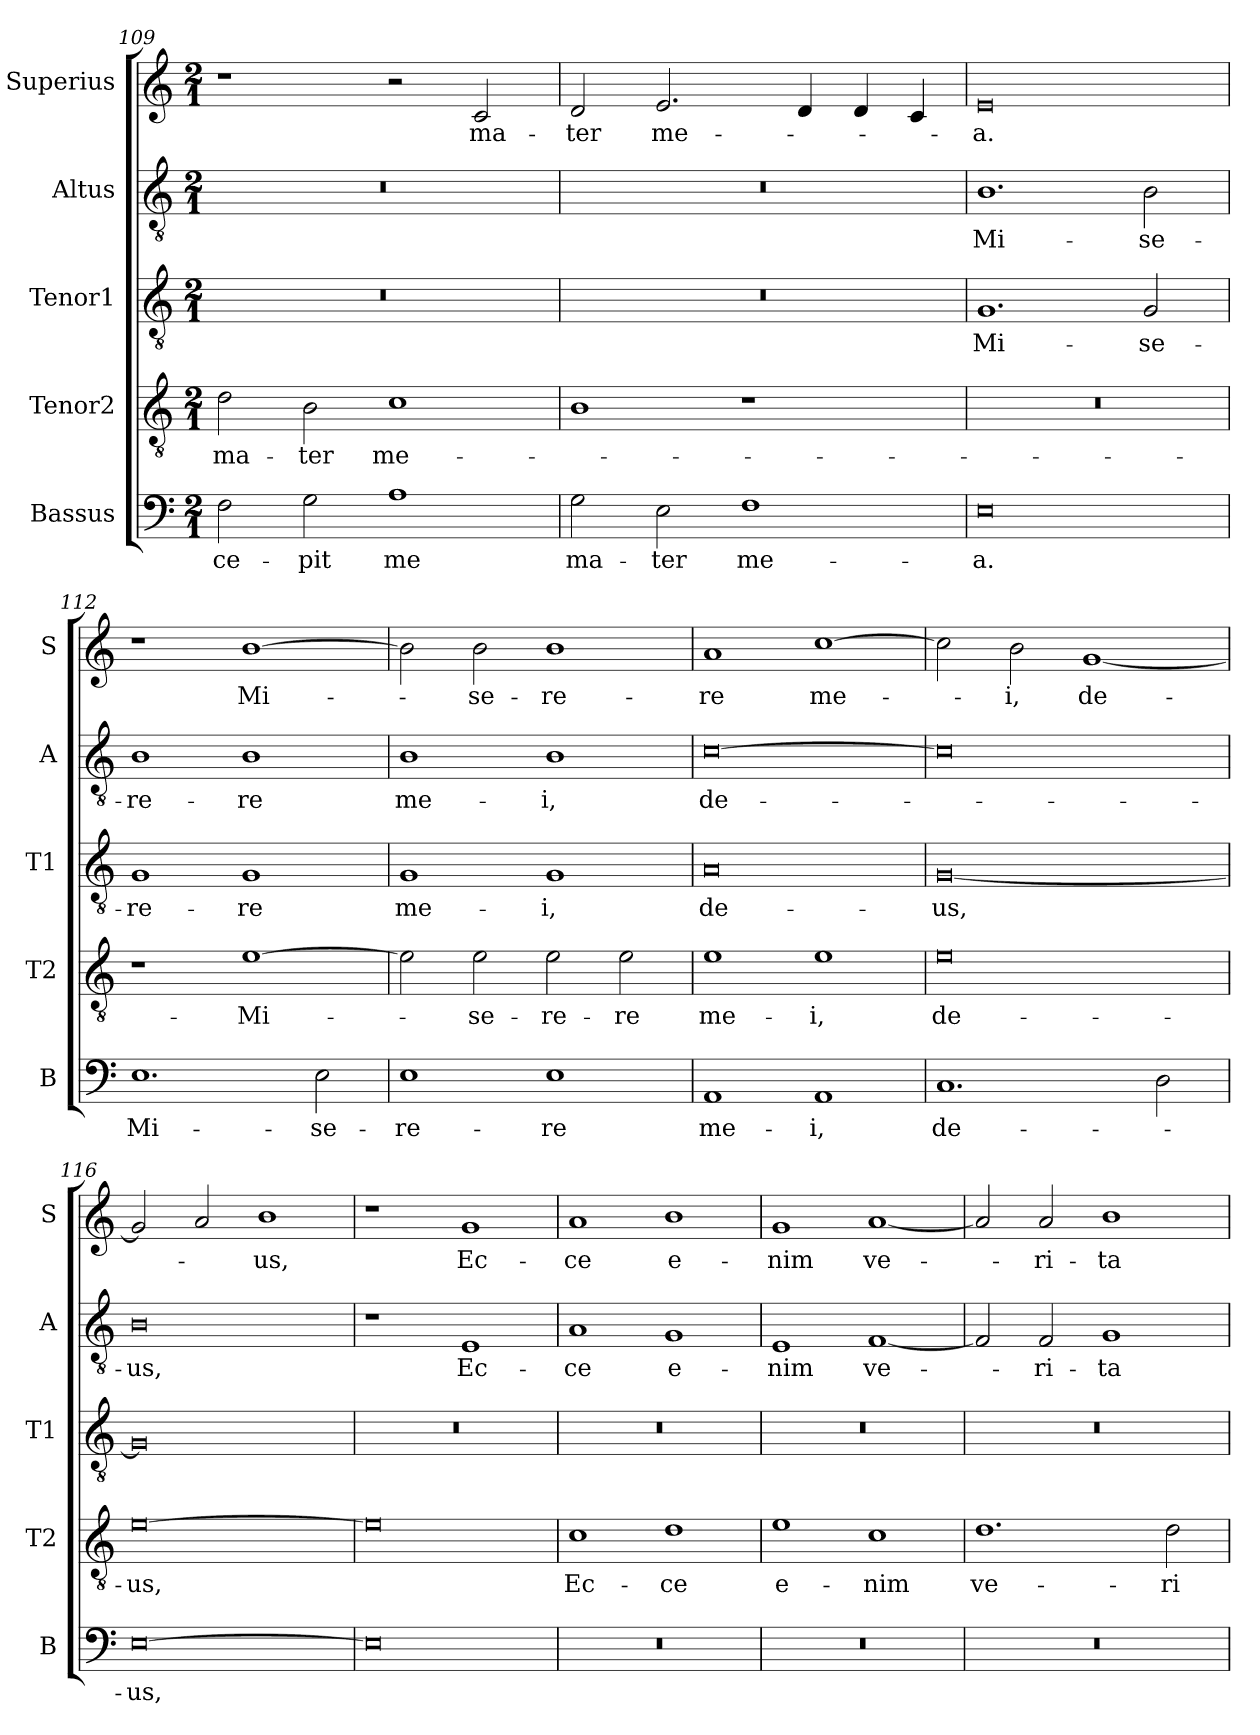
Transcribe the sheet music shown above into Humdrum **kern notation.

**kern	**text	**kern	**text	**kern	**text	**kern	**text	**kern	**text
*part5	*part5	*part4	*part4	*part3	*part3	*part2	*part2	*part1	*part1
*staff5	*staff5	*staff4	*staff4	*staff3	*staff3	*staff2	*staff2	*staff1	*staff1
*I"Bassus	*	*I"Tenor2	*	*I"Tenor1	*	*I"Altus	*	*I"Superius	*
*I'B	*	*I'T2	*	*I'T1	*	*I'A	*	*I'S	*
*clefF4	*	*clefGv2	*	*clefGv2	*	*clefGv2	*	*clefG2	*
*k[]	*	*k[]	*	*k[]	*	*k[]	*	*k[]	*
*M2/1	*	*M2/1	*	*M2/1	*	*M2/1	*	*M2/1	*
=109	=109	=109	=109	=109	=109	=109	=109	=109	=109
2F	-ce-	2d	ma-	0r	.	0r	.	1r	.
2G	-pit	2B	-ter	.	.	.	.	.	.
1A	me	1c	me-	.	.	.	.	2r	.
.	.	.	.	.	.	.	.	2c	ma-
=110	=110	=110	=110	=110	=110	=110	=110	=110	=110
2G	ma-	1B	.	0r	.	0r	.	2d	-ter
2E	-ter	.	.	.	.	.	.	2.e	me-
1F	me-	1r	.	.	.	.	.	.	.
.	.	.	.	.	.	.	.	4d	.
.	.	.	.	.	.	.	.	4d	.
.	.	.	.	.	.	.	.	4c	.
=111	=111	=111	=111	=111	=111	=111	=111	=111	=111
0E	-a.	0r	.	1.G	Mi-	1.B	Mi-	0e	-a.
.	.	.	.	2G	-se-	2B	-se-	.	.
=112	=112	=112	=112	=112	=112	=112	=112	=112	=112
1.E	Mi-	1r	.	1G	-re-	1B	-re-	1r	.
.	.	[1e	-Mi-	1G	-re	1B	-re	[1b	Mi-
2E	-se-	.	.	.	.	.	.	.	.
=113	=113	=113	=113	=113	=113	=113	=113	=113	=113
1E	-re-	2e]	.	1G	me-	1B	me-	2b]	.
.	.	2e	-se-	.	.	.	.	2b	-se-
1E	-re	2e	-re-	1G	-i,	1B	-i,	1b	-re-
.	.	2e	-re	.	.	.	.	.	.
=114	=114	=114	=114	=114	=114	=114	=114	=114	=114
1AA	me-	1e	me-	0A	de-	[0c	de-	1a	-re
1AA	-i,	1e	-i,	.	.	.	.	[1cc	me-
=115	=115	=115	=115	=115	=115	=115	=115	=115	=115
1.C	de-	0e	de-	[0G	-us,	0c]	.	2cc]	.
.	.	.	.	.	.	.	.	2b	-i,
.	.	.	.	.	.	.	.	[1g	de-
2D	.	.	.	.	.	.	.	.	.
=116	=116	=116	=116	=116	=116	=116	=116	=116	=116
[0E	-us,	[0e	-us,	0G]	.	0B	-us,	2g]	.
.	.	.	.	.	.	.	.	2a	.
.	.	.	.	.	.	.	.	1b	-us,
=117	=117	=117	=117	=117	=117	=117	=117	=117	=117
0E]	.	0e]	.	0r	.	1r	.	1r	.
.	.	.	.	.	.	1E	Ec-	1g	Ec-
=118	=118	=118	=118	=118	=118	=118	=118	=118	=118
0r	.	1c	Ec-	0r	.	1A	-ce	1a	-ce
.	.	1d	-ce	.	.	1G	e-	1b	e-
=119	=119	=119	=119	=119	=119	=119	=119	=119	=119
0r	.	1e	e-	0r	.	1E	-nim	1g	-nim
.	.	1c	-nim	.	.	[1F	ve-	[1a	ve-
=120	=120	=120	=120	=120	=120	=120	=120	=120	=120
0r	.	1.d	ve-	0r	.	2F]	.	2a]	.
.	.	.	.	.	.	2F	-ri-	2a	-ri-
.	.	.	.	.	.	1G	-ta-	1b	-ta-
.	.	2d	-ri-	.	.	.	.	.	.
=	=	=	=	=	=	=	=	=	=
*-	*-	*-	*-	*-	*-	*-	*-	*-	*-
